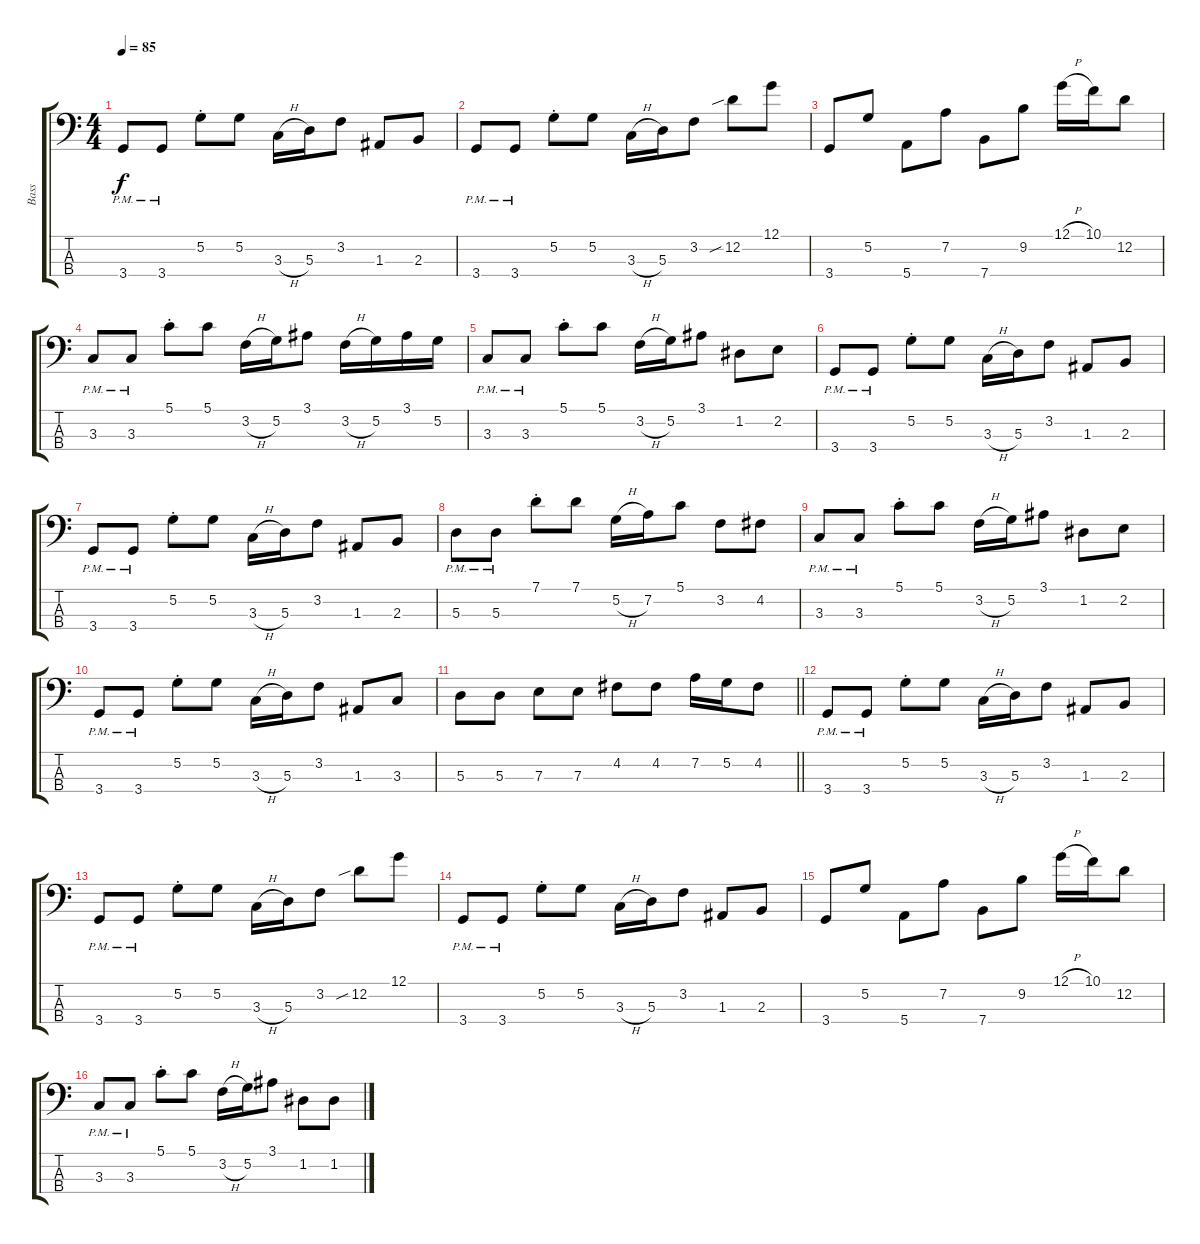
\track ("Bass" "Bass") {instrument electricbassfinger}
\staff {score tabs}
\tuning (G2 D2 A1 E1) {hide}
\ts (4 4)
\tempo 85
\clef f4
\ks c
3.4{pm}.8{dy f} 3.4{pm}.8 5.2{st}.8 5.2.8 3.3{h}.16 5.3.16 3.2.8 1.3.8 2.3.8 |
3.4{pm}.8 3.4{pm}.8 5.2{st}.8 5.2.8 3.3{h}.16 5.3.16 3.2.8 12.2{sib}.8 12.1.8 |
3.4.8 5.2.8 5.4.8 7.2.8 7.4.8 9.2.8 12.1{h}.16 10.1.16 12.2.8 |
3.3{pm}.8 3.3{pm}.8 5.1{st}.8 5.1.8 3.2{h}.16 5.2.16 3.1.8 3.2{h}.16 5.2.16 3.1.16 5.2.16 |
3.3{pm}.8 3.3{pm}.8 5.1{st}.8 5.1.8 3.2{h}.16 5.2.16 3.1.8 1.2.8 2.2.8 |
3.4{pm}.8 3.4{pm}.8 5.2{st}.8 5.2.8 3.3{h}.16 5.3.16 3.2.8 1.3.8 2.3.8 |
3.4{pm}.8 3.4{pm}.8 5.2{st}.8 5.2.8 3.3{h}.16 5.3.16 3.2.8 1.3.8 2.3.8 |
5.3{pm}.8 5.3{pm}.8 7.1{st}.8 7.1.8 5.2{h}.16 7.2.16 5.1.8 3.2.8 4.2.8 |
3.3{pm}.8 3.3{pm}.8 5.1{st}.8 5.1.8 3.2{h}.16 5.2.16 3.1.8 1.2.8 2.2.8 |
3.4{pm}.8 3.4{pm}.8 5.2{st}.8 5.2.8 3.3{h}.16 5.3.16 3.2.8 1.3.8 3.3.8 |
\barLineRight lightlight
5.3.8 5.3.8 7.3.8 7.3.8 4.2.8 4.2.8 7.2.16 5.2.16 4.2.8 |
3.4{pm}.8 3.4{pm}.8 5.2{st}.8 5.2.8 3.3{h}.16 5.3.16 3.2.8 1.3.8 2.3.8 |
3.4{pm}.8 3.4{pm}.8 5.2{st}.8 5.2.8 3.3{h}.16 5.3.16 3.2.8 12.2{sib}.8 12.1.8 |
3.4{pm}.8 3.4{pm}.8 5.2{st}.8 5.2.8 3.3{h}.16 5.3.16 3.2.8 1.3.8 2.3.8 |
3.4.8 5.2.8 5.4.8 7.2.8 7.4.8 9.2.8 12.1{h}.16 10.1.16 12.2.8 |
3.3{pm}.8 3.3{pm}.8 5.1{st}.8 5.1.8 3.2{h}.16 5.2.16 3.1.8 1.2.8 1.2.8
